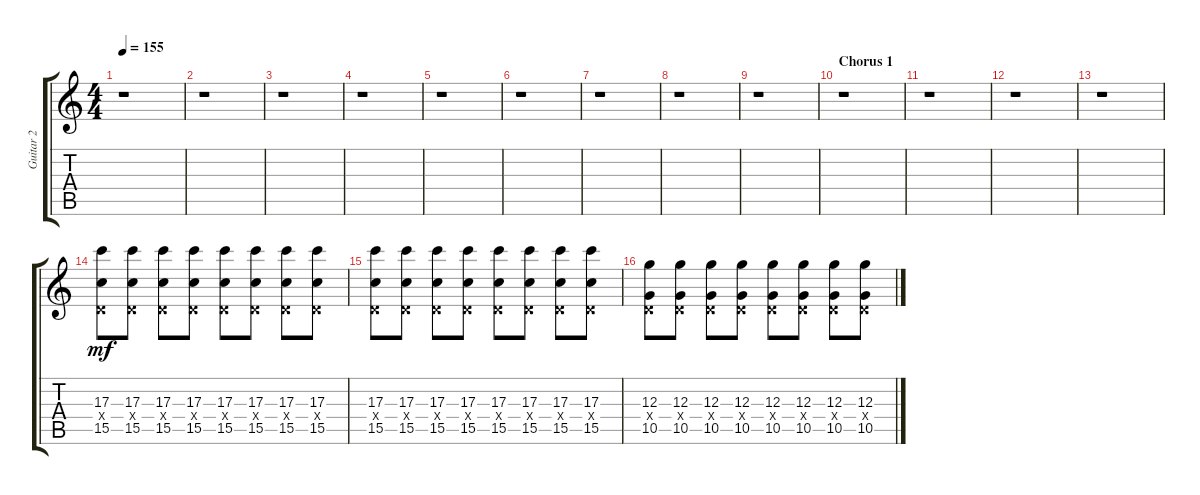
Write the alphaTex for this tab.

\track ("Guitar 2" "Guitar 2") {instrument distortionguitar}
\staff {score tabs}
\tuning (E4 B3 G3 D3 A2 E2) {hide}
\ts (4 4)
\tempo 155
\clef g2
\ks c
r.1{dy mf} |
r.1 |
r.1 |
r.1 |
r.1 |
r.1 |
r.1 |
r.1 |
r.1 |
\section ("" "Chorus 1")
r.1 |
r.1 |
r.1 |
r.1 |
(17.3 0.4{x} 15.5).8 (17.3 0.4{x} 15.5).8 (17.3 0.4{x} 15.5).8 (17.3 0.4{x} 15.5).8 (17.3 0.4{x} 15.5).8 (17.3 0.4{x} 15.5).8 (17.3 0.4{x} 15.5).8 (17.3 0.4{x} 15.5).8 |
(17.3 0.4{x} 15.5).8 (17.3 0.4{x} 15.5).8 (17.3 0.4{x} 15.5).8 (17.3 0.4{x} 15.5).8 (17.3 0.4{x} 15.5).8 (17.3 0.4{x} 15.5).8 (17.3 0.4{x} 15.5).8 (17.3 0.4{x} 15.5).8 |
(12.3 0.4{x} 10.5).8 (12.3 0.4{x} 10.5).8 (12.3 0.4{x} 10.5).8 (12.3 0.4{x} 10.5).8 (12.3 0.4{x} 10.5).8 (12.3 0.4{x} 10.5).8 (12.3 0.4{x} 10.5).8 (12.3 0.4{x} 10.5).8
